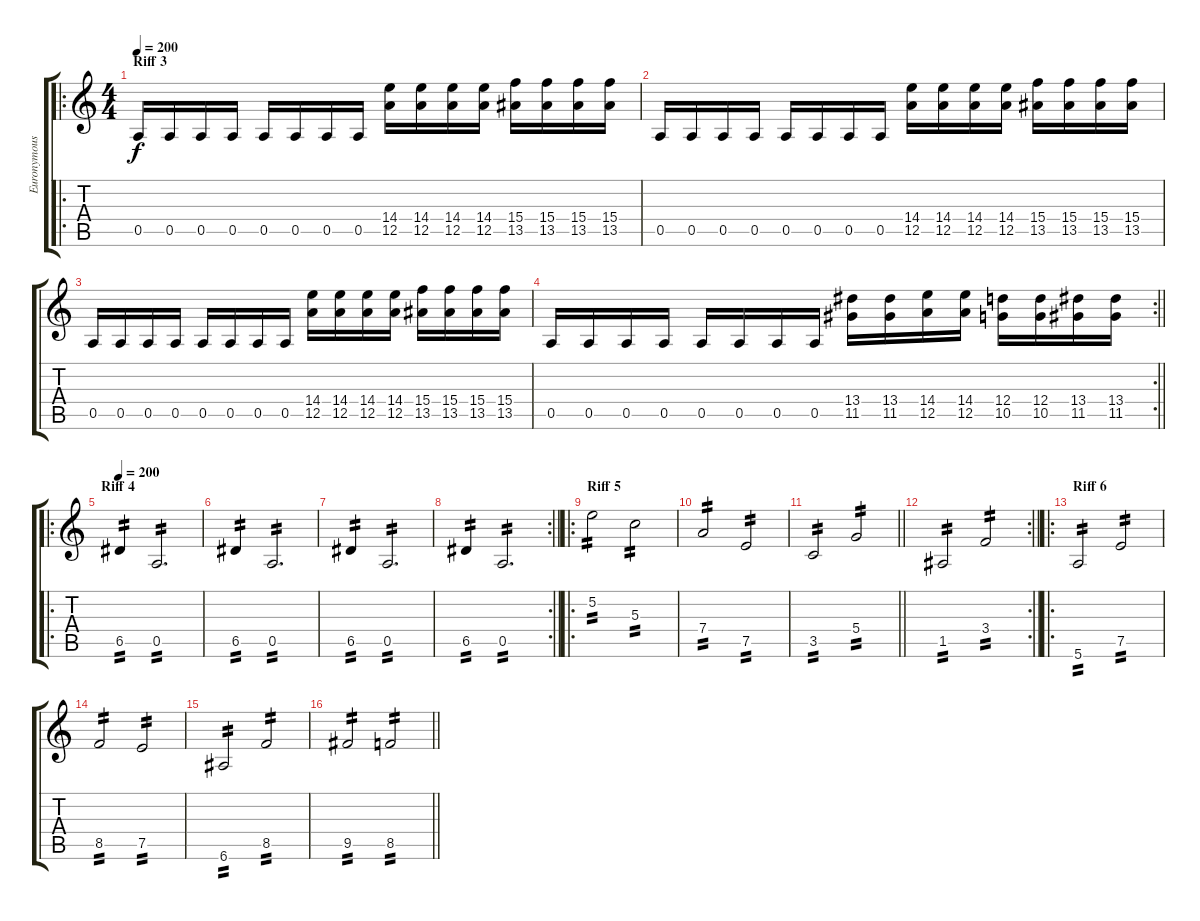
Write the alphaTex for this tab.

\track ("Euronymous" "Euronymous") {instrument overdrivenguitar}
\staff {score tabs}
\tuning (E4 B3 G3 D3 A2 E2) {hide}
\ro
\ts (4 4)
\section ("" "Riff 3")
\tempo 200
\clef g2
\ks c
0.5.16{dy f} 0.5.16 0.5.16 0.5.16 0.5.16 0.5.16 0.5.16 0.5.16 (14.4 12.5).16 (14.4 12.5).16 (14.4 12.5).16 (14.4 12.5).16 (15.4 13.5).16 (15.4 13.5).16 (15.4 13.5).16 (15.4 13.5).16 |
0.5.16 0.5.16 0.5.16 0.5.16 0.5.16 0.5.16 0.5.16 0.5.16 (14.4 12.5).16 (14.4 12.5).16 (14.4 12.5).16 (14.4 12.5).16 (15.4 13.5).16 (15.4 13.5).16 (15.4 13.5).16 (15.4 13.5).16 |
0.5.16 0.5.16 0.5.16 0.5.16 0.5.16 0.5.16 0.5.16 0.5.16 (14.4 12.5).16 (14.4 12.5).16 (14.4 12.5).16 (14.4 12.5).16 (15.4 13.5).16 (15.4 13.5).16 (15.4 13.5).16 (15.4 13.5).16 |
\rc 2
\barLineRight lightlight
0.5.16 0.5.16 0.5.16 0.5.16 0.5.16 0.5.16 0.5.16 0.5.16 (13.4 11.5).16 (13.4 11.5).16 (14.4 12.5).16 (14.4 12.5).16 (12.4 10.5).16 (12.4 10.5).16 (13.4 11.5).16 (13.4 11.5).16 |
\ro
\section ("" "Riff 4")
\tempo 200
6.5.4{tp 2} 0.5.2{d tp 2} |
6.5.4{tp 2} 0.5.2{d tp 2} |
6.5.4{tp 2} 0.5.2{d tp 2} |
\rc 2
\barLineRight lightlight
6.5.4{tp 2} 0.5.2{d tp 2} |
\ro
\section ("" "Riff 5")
5.2.2{tp 2} 5.3.2{tp 2} |
7.4.2{tp 2} 7.5.2{tp 2} |
\barLineRight lightlight
3.5.2{tp 2} 5.4.2{tp 2} |
\rc 2
\barLineRight lightlight
1.5.2{tp 2} 3.4.2{tp 2} |
\ro
\section ("" "Riff 6")
5.6.2{tp 2} 7.5.2{tp 2} |
8.5.2{tp 2} 7.5.2{tp 2} |
6.6.2{tp 2} 8.5.2{tp 2} |
\barLineRight lightlight
9.5.2{tp 2} 8.5.2{tp 2}
